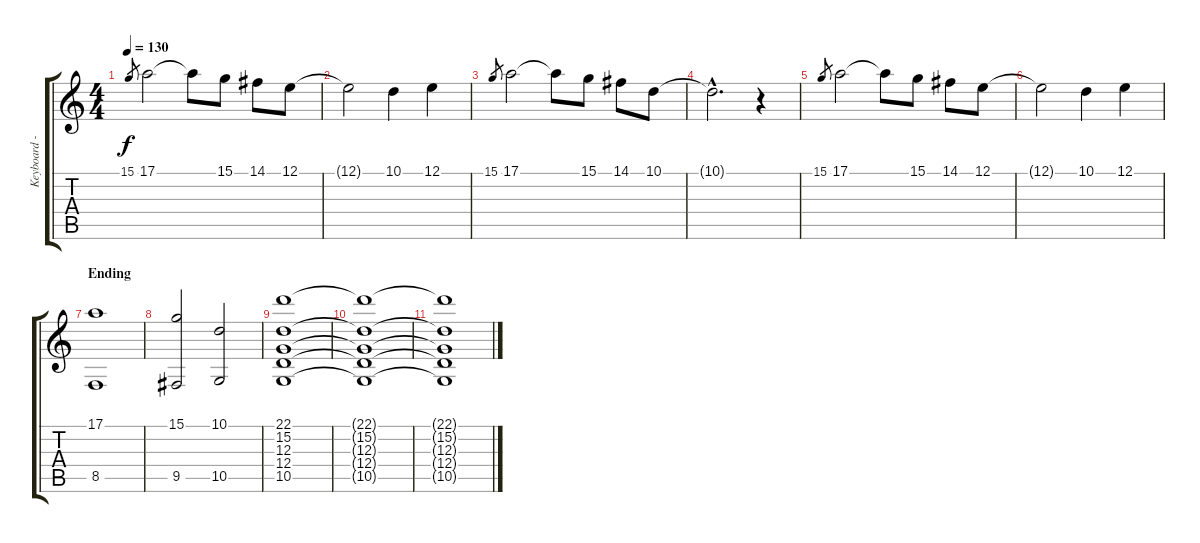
\track ("Keyboard - main stuff" "Keyboard -") {instrument drawbarorgan}
\staff {score tabs}
\tuning (E4 B3 G3 D3 A2 E2) {hide}
\ts (4 4)
\tempo 130
\clef g2
\ks c
15.1.8{gr dy f} 17.1.2 17.1{t}.8 15.1.8 14.1.8 12.1.8 |
12.1{t}.2 10.1.4 12.1.4 |
15.1.8{gr} 17.1.2 17.1{t}.8 15.1.8 14.1.8 10.1.8 |
10.1{hac t}.2{d} r.4 |
15.1.8{gr} 17.1.2 17.1{t}.8 15.1.8 14.1.8 12.1.8 |
12.1{t}.2 10.1.4 12.1.4 |
\section ("" "Ending")
(17.1 8.5).1 |
(15.1 9.5).2 (10.1 10.5).2 |
(22.1 15.2 12.3 12.4 10.5).1 |
(22.1{t} 15.2{t} 12.3{t} 12.4{t} 10.5{t}).1 |
(22.1{t} 15.2{t} 12.3{t} 12.4{t} 10.5{t}).1
